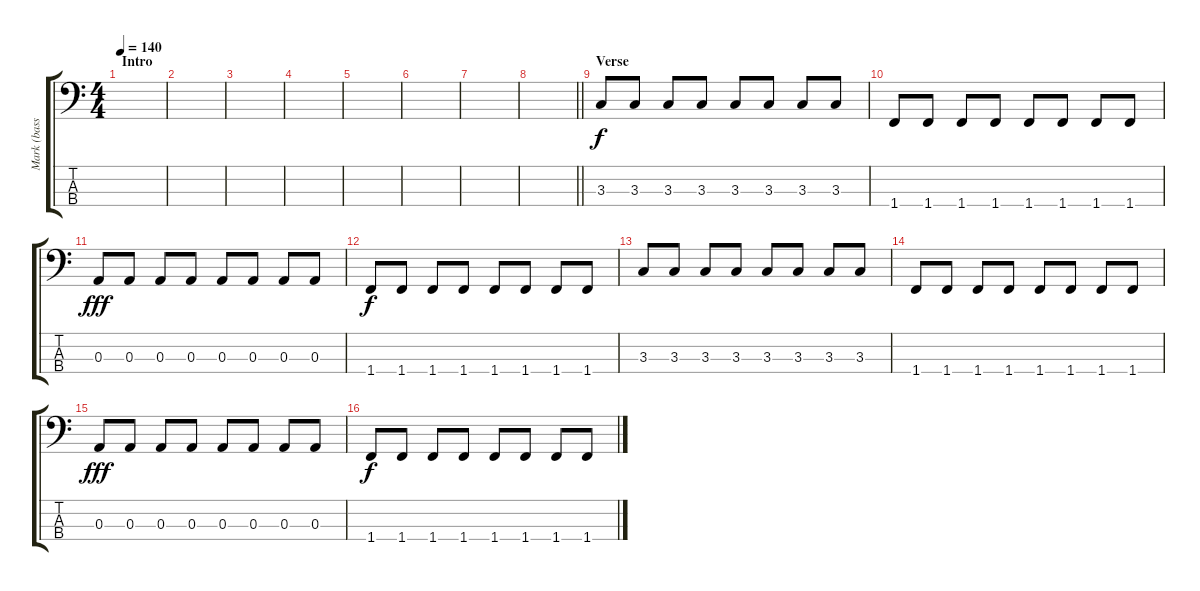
\track ("Mark (bass)" "Mark (bass") {instrument electricbasspick}
\staff {score tabs}
\tuning (G2 D2 A1 E1) {hide}
\ts (4 4)
\section ("" "Intro")
\tempo 140
\clef f4
\ks c
|
|
|
|
|
|
|
\barLineRight lightlight
|
\section ("" "Verse")
3.3.8 3.3.8 3.3.8 3.3.8 3.3.8 3.3.8 3.3.8 3.3.8 |
1.4.8 1.4.8 1.4.8 1.4.8 1.4.8 1.4.8 1.4.8 1.4.8 |
0.3.8{dy fff} 0.3.8 0.3.8 0.3.8 0.3.8 0.3.8 0.3.8 0.3.8 |
1.4.8{dy f} 1.4.8 1.4.8 1.4.8 1.4.8 1.4.8 1.4.8 1.4.8 |
3.3.8 3.3.8 3.3.8 3.3.8 3.3.8 3.3.8 3.3.8 3.3.8 |
1.4.8 1.4.8 1.4.8 1.4.8 1.4.8 1.4.8 1.4.8 1.4.8 |
0.3.8{dy fff} 0.3.8 0.3.8 0.3.8 0.3.8 0.3.8 0.3.8 0.3.8 |
1.4.8{dy f} 1.4.8 1.4.8 1.4.8 1.4.8 1.4.8 1.4.8 1.4.8
